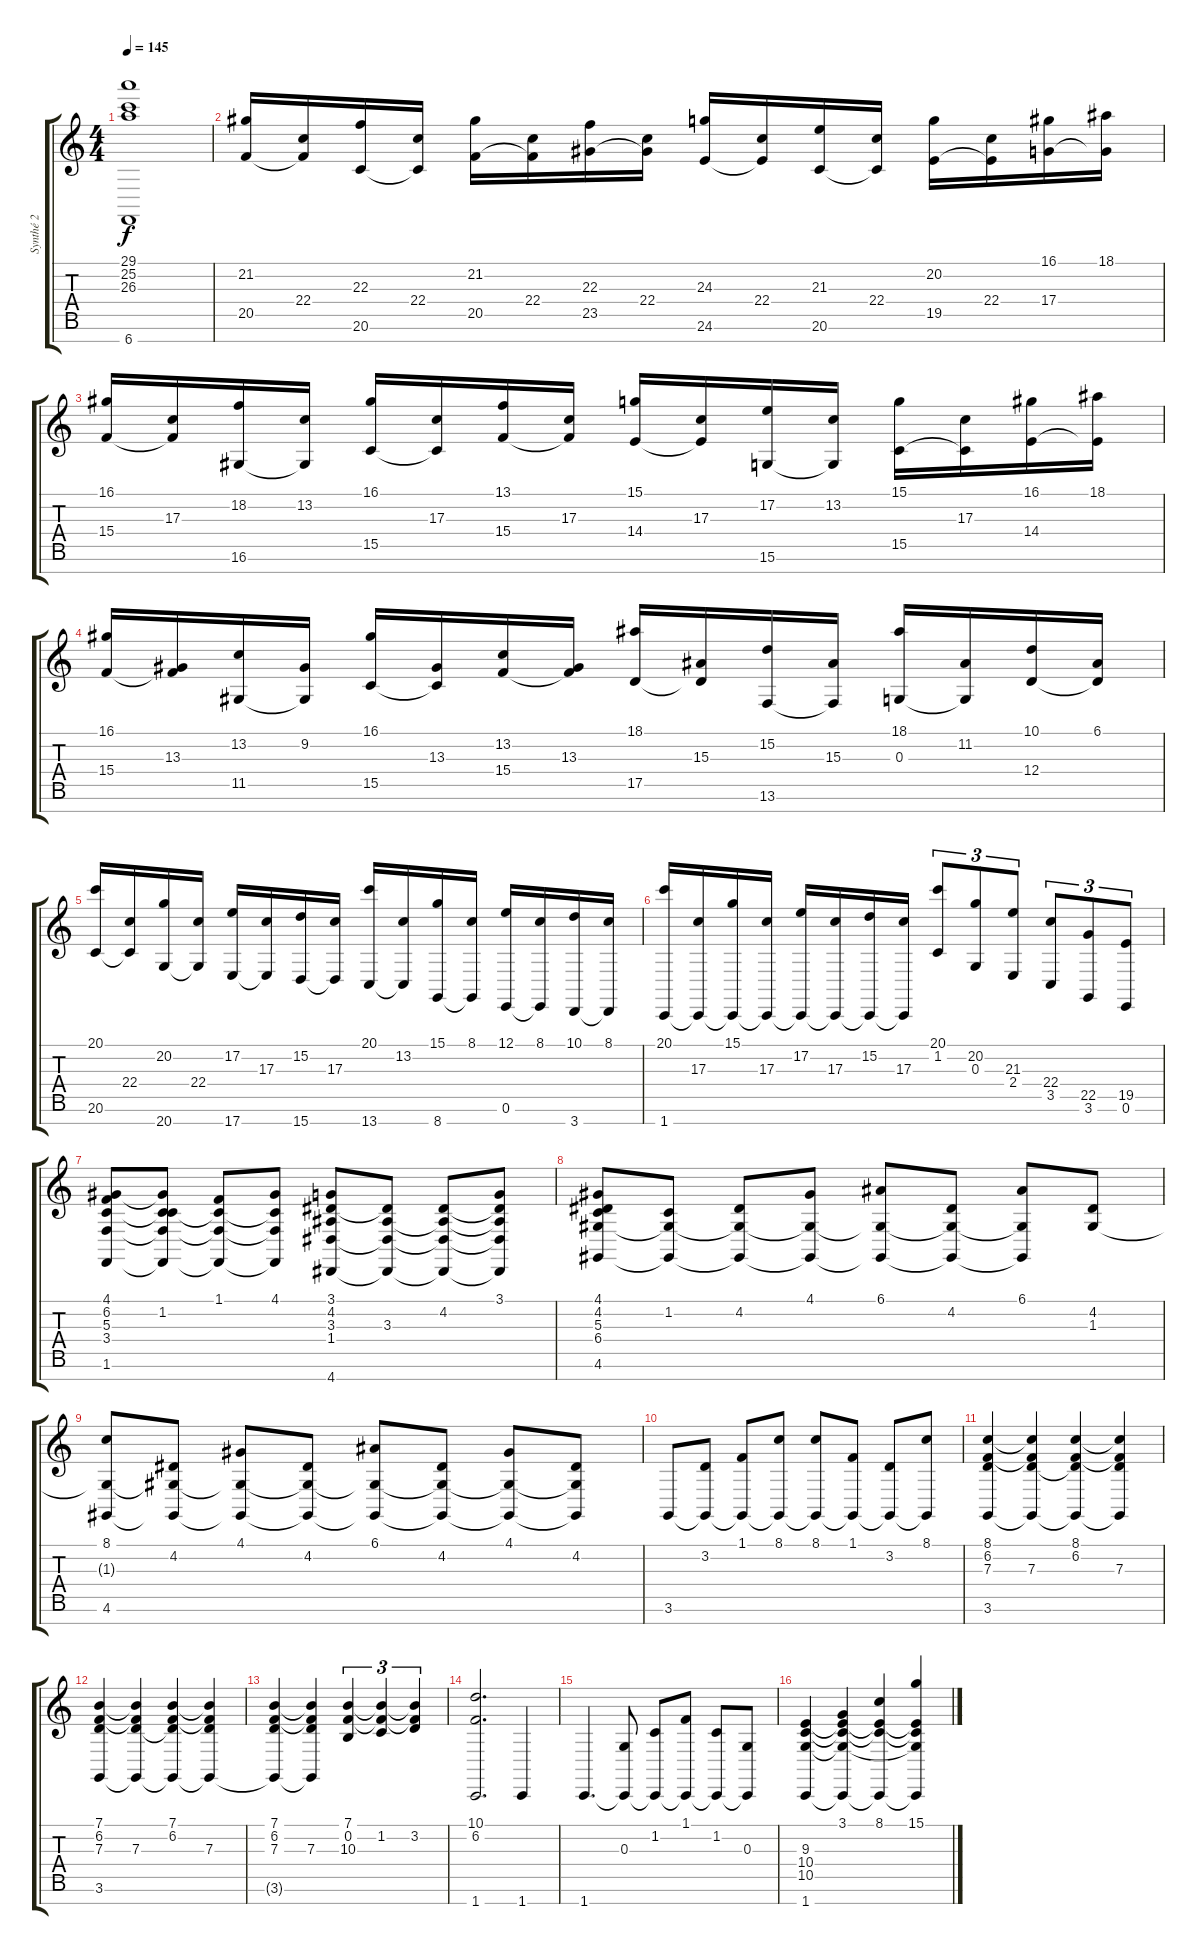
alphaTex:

\track ("Synthé 2" "Synthé 2") {instrument acousticgrandpiano}
\staff {score tabs}
\tuning (E4 B3 G3 D3 A2 E2 B1) {hide}
\ts (4 4)
\tempo 145
\clef g2
\ks c
(29.1 25.2 26.3 6.7).1{dy f} |
(21.2 20.5).16 (22.4 20.5{t}).16 (22.3 20.6).16 (22.4 20.6{t}).16 (21.2 20.5).16 (22.4 20.5{t}).16 (22.3 23.5).16 (22.4 23.5{t}).16 (24.3 24.6).16 (22.4 24.6{t}).16 (21.3 20.6).16 (22.4 20.6{t}).16 (20.2 19.5).16 (22.4 19.5{t}).16 (16.1 17.4).16 (18.1 17.4{t}).16 |
(16.1 15.4).16 (17.3 15.4{t}).16 (18.2 16.6).16 (13.2 16.6{t}).16 (16.1 15.5).16 (17.3 15.5{t}).16 (13.1 15.4).16 (17.3 15.4{t}).16 (15.1 14.4).16 (17.3 14.4{t}).16 (17.2 15.6).16 (13.2 15.6{t}).16 (15.1 15.5).16 (17.3 15.5{t}).16 (16.1 14.4).16 (18.1 14.4{t}).16 |
(16.1 15.4).16 (13.3 15.4{t}).16 (13.2 11.5).16 (9.2 11.5{t}).16 (16.1 15.5).16 (13.3 15.5{t}).16 (13.2 15.4).16 (13.3 15.4{t}).16 (18.1 17.5).16 (15.3 17.5{t}).16 (15.2 13.6).16 (15.3 13.6{t}).16 (18.1 0.3).16 (11.2 0.3{t}).16 (10.1 12.4).16 (6.1 12.4{t}).16 |
(20.1 20.6).16 (22.4 20.6{t}).16 (20.2 20.7).16 (22.4 20.7{t}).16 (17.2 17.7).16 (17.3 17.7{t}).16 (15.2 15.7).16 (17.3 15.7{t}).16 (20.1 13.7).16 (13.2 13.7{t}).16 (15.1 8.7).16 (8.1 8.7{t}).16 (12.1 0.6).16 (8.1 0.6{t}).16 (10.1 3.7).16 (8.1 3.7{t}).16 |
(20.1 1.7).16 (17.3 1.7{t}).16 (15.1 1.7{t}).16 (17.3 1.7{t}).16 (17.2 1.7{t}).16 (17.3 1.7{t}).16 (15.2 1.7{t}).16 (17.3 1.7{t}).16 (20.1 1.2).8{tu (3 2)} (20.2 0.3).8{tu (3 2)} (21.3 2.4).8{tu (3 2)} (22.4 3.5).8{tu (3 2)} (22.5 3.6).8{tu (3 2)} (19.5 0.6).8{tu (3 2)} |
(4.1 6.2 5.3 3.4 1.6).8 (4.1{t} 1.2 5.3{t} 3.4{t} 1.6{t}).8 (1.1 5.3{t} 3.4{t} 1.6{t}).8 (4.1 5.3{t} 3.4{t} 1.6{t}).8 (3.1 4.2 3.3 1.4 4.7).8 (4.2{t} 3.3 1.4{t} 4.7{t}).8 (4.2 3.3{t} 1.4{t} 4.7{t}).8 (3.1 4.2{t} 3.3{t} 1.4{t} 4.7{t}).8 |
(4.1 4.2 5.3 6.4 4.6).8 (1.2 6.4{t} 4.6{t}).8 (4.2 6.4{t} 4.6{t}).8 (4.1 6.4{t} 4.6{t}).8 (6.1 6.4{t} 4.6{t}).8 (4.2 6.4{t} 4.6{t}).8 (6.1 6.4{t} 4.6{t}).8 (4.2 1.3).8 |
(8.1 1.3{t} 4.6).8 (4.2 1.3{t} 4.6{t}).8 (4.1 1.3{t} 4.6{t}).8 (4.2 1.3{t} 4.6{t}).8 (6.1 1.3{t} 4.6{t}).8 (4.2 1.3{t} 4.6{t}).8 (4.1 1.3{t} 4.6{t}).8 (4.2 1.3{t} 4.6{t}).8 |
3.6.8 (3.2 3.6{t}).8 (1.1 3.6{t}).8 (8.1 3.6{t}).8 (8.1 3.6{t}).8 (1.1 3.6{t}).8 (3.2 3.6{t}).8 (8.1 3.6{t}).8 |
(8.1 6.2 7.3 3.6).4 (8.1{t} 6.2{t} 7.3 3.6{t}).4 (8.1 6.2 7.3{t} 3.6{t}).4 (8.1{t} 6.2{t} 7.3 3.6{t}).4 |
(7.1 6.2 7.3 3.6).4 (7.1{t} 6.2{t} 7.3 3.6{t}).4 (7.1 6.2 7.3{t} 3.6{t}).4 (7.1{t} 6.2{t} 7.3 3.6{t}).4 |
(7.1 6.2 7.3 3.6{t}).4 (7.1{t} 6.2{t} 7.3 3.6{t}).4 (7.1 0.2 10.3).4{tu (3 2)} (7.1{t} 1.2 10.3{t}).4{tu (3 2)} (7.1{t} 3.2 10.3{t}).4{tu (3 2)} |
(10.1 6.2 1.7).2{d} 1.7.4 |
1.7.4{d} (0.3 1.7{t}).8 (1.2 1.7{t}).8 (1.1 1.7{t}).8 (1.2 1.7{t}).8 (0.3 1.7{t}).8 |
(9.3 10.4 10.5 1.7).4 (3.1 9.3{t} 10.4{t} 10.5{t} 1.7{t}).4 (8.1 9.3{t} 10.4{t} 1.7{t}).4 (15.1 9.3{t} 10.4{t} 10.5{t} 1.7{t}).4
